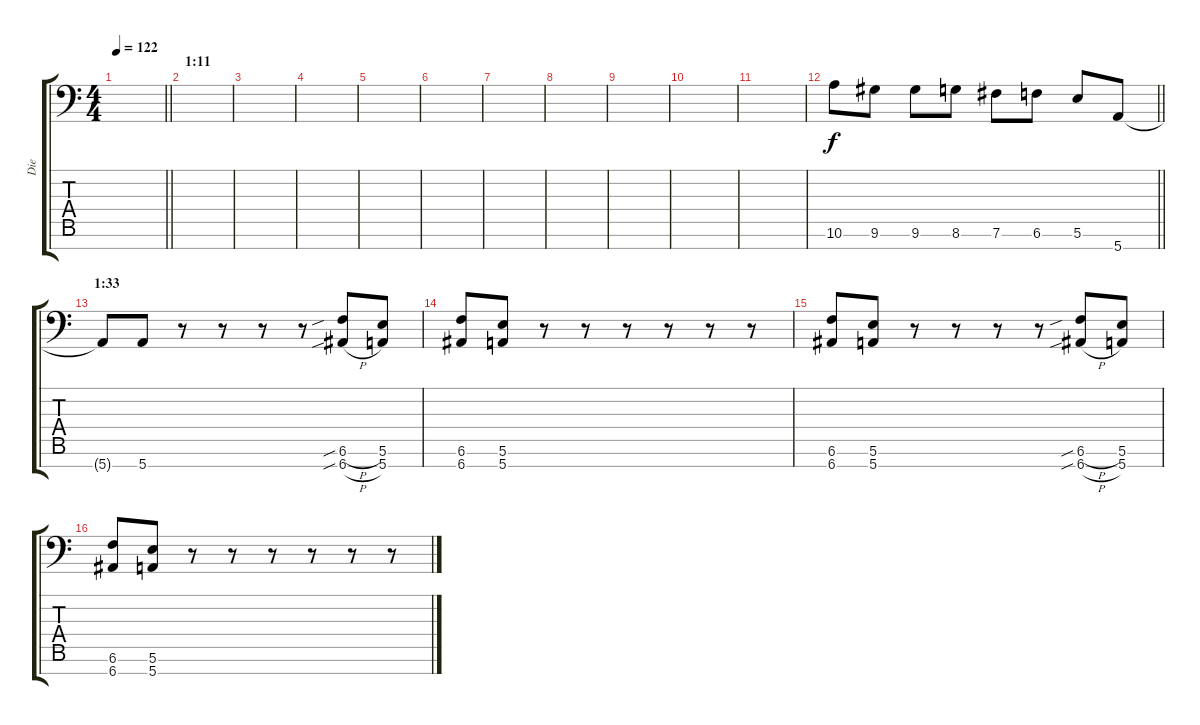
\track ("Die" "Die") {instrument overdrivenguitar}
\staff {score tabs}
\tuning (B3 Gb3 D3 A2 E2 B1 E1) {hide}
\ts (4 4)
\tempo 122
\clef f4
\barLineRight lightlight
\ks c
|
\section ("" "1:11")
|
|
|
|
|
|
|
|
|
|
\barLineRight lightlight
10.6.8 9.6.8 9.6.8 8.6.8 7.6.8 6.6.8 5.6.8 5.7.8 |
\section ("" "1:33")
5.7{t}.8 5.7.8 r.8 r.8 r.8 r.8 (6.6{sib h} 6.7{sib h}).8 (5.6 5.7).8 |
(6.6 6.7).8 (5.6 5.7).8 r.8 r.8 r.8 r.8 r.8 r.8 |
(6.6 6.7).8 (5.6 5.7).8 r.8 r.8 r.8 r.8 (6.6{sib h} 6.7{sib h}).8 (5.6 5.7).8 |
(6.6 6.7).8 (5.6 5.7).8 r.8 r.8 r.8 r.8 r.8 r.8
